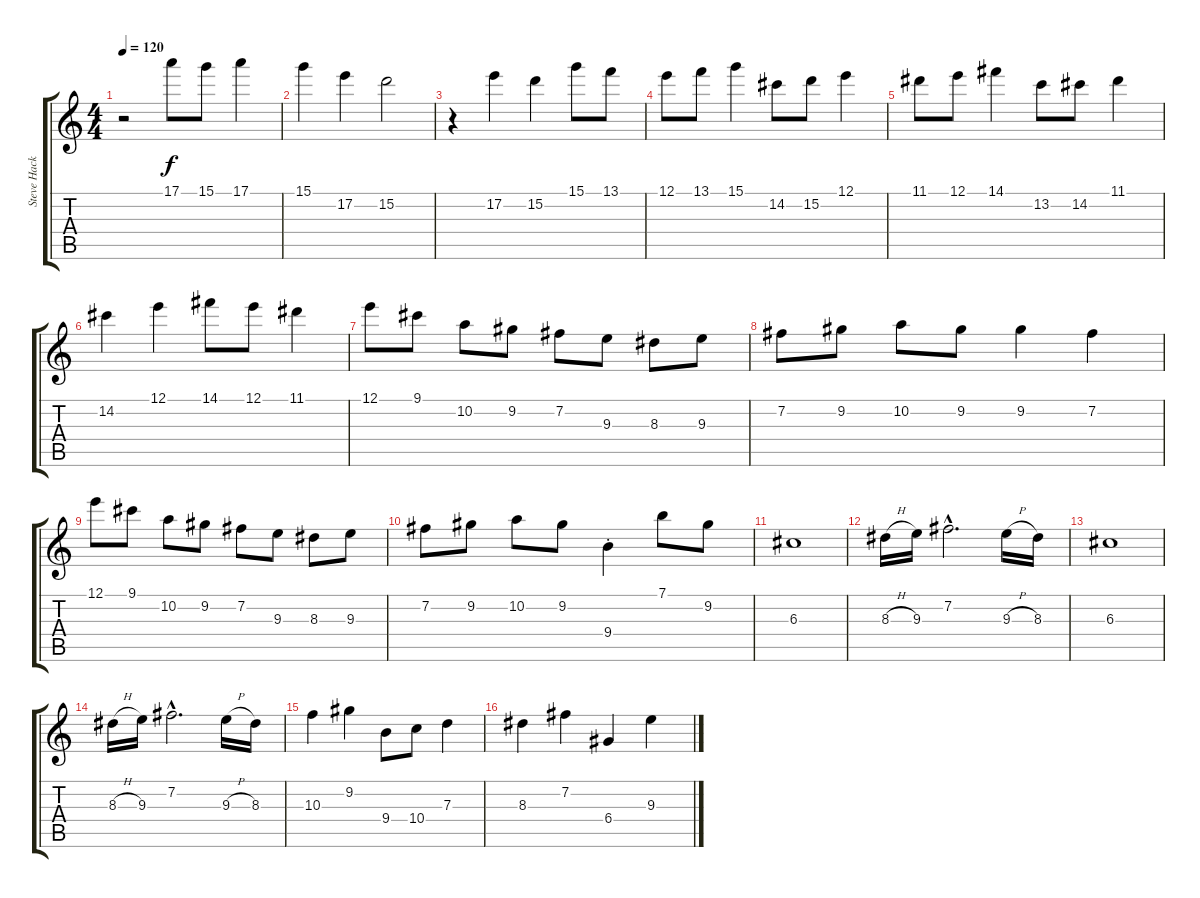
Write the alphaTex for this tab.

\track ("Steve Hackett" "Steve Hack") {instrument acousticguitarsteel}
\staff {score tabs}
\tuning (E4 B3 G3 D3 A2 E2) {hide}
\ts (4 4)
\tempo 120
\clef g2
\ks c
r.2{dy f} 17.1.8 15.1.8 17.1.4 |
15.1.4 17.2.4 15.2.2 |
r.4 17.2.4 15.2.4 15.1.8 13.1.8 |
12.1.8 13.1.8 15.1.4 14.2.8 15.2.8 12.1.4 |
11.1.8 12.1.8 14.1.4 13.2.8 14.2.8 11.1.4 |
14.2.4 12.1.4 14.1.8 12.1.8 11.1.4 |
12.1.8 9.1.8 10.2.8 9.2.8 7.2.8 9.3.8 8.3.8 9.3.8 |
7.2.8 9.2.8 10.2.8 9.2.8 9.2.4 7.2.4 |
12.1.8 9.1.8 10.2.8 9.2.8 7.2.8 9.3.8 8.3.8 9.3.8 |
7.2.8 9.2.8 10.2.8 9.2.8 9.4{st}.4 7.1.8 9.2.8 |
6.3.1 |
8.3{h}.16 9.3.16 7.2{hac}.2{d} 9.3{h}.16 8.3.16 |
6.3.1 |
8.3{h}.16 9.3.16 7.2{hac}.2{d} 9.3{h}.16 8.3.16 |
10.3.4 9.2.4 9.4.8 10.4.8 7.3.4 |
8.3.4 7.2.4 6.4.4 9.3.4
